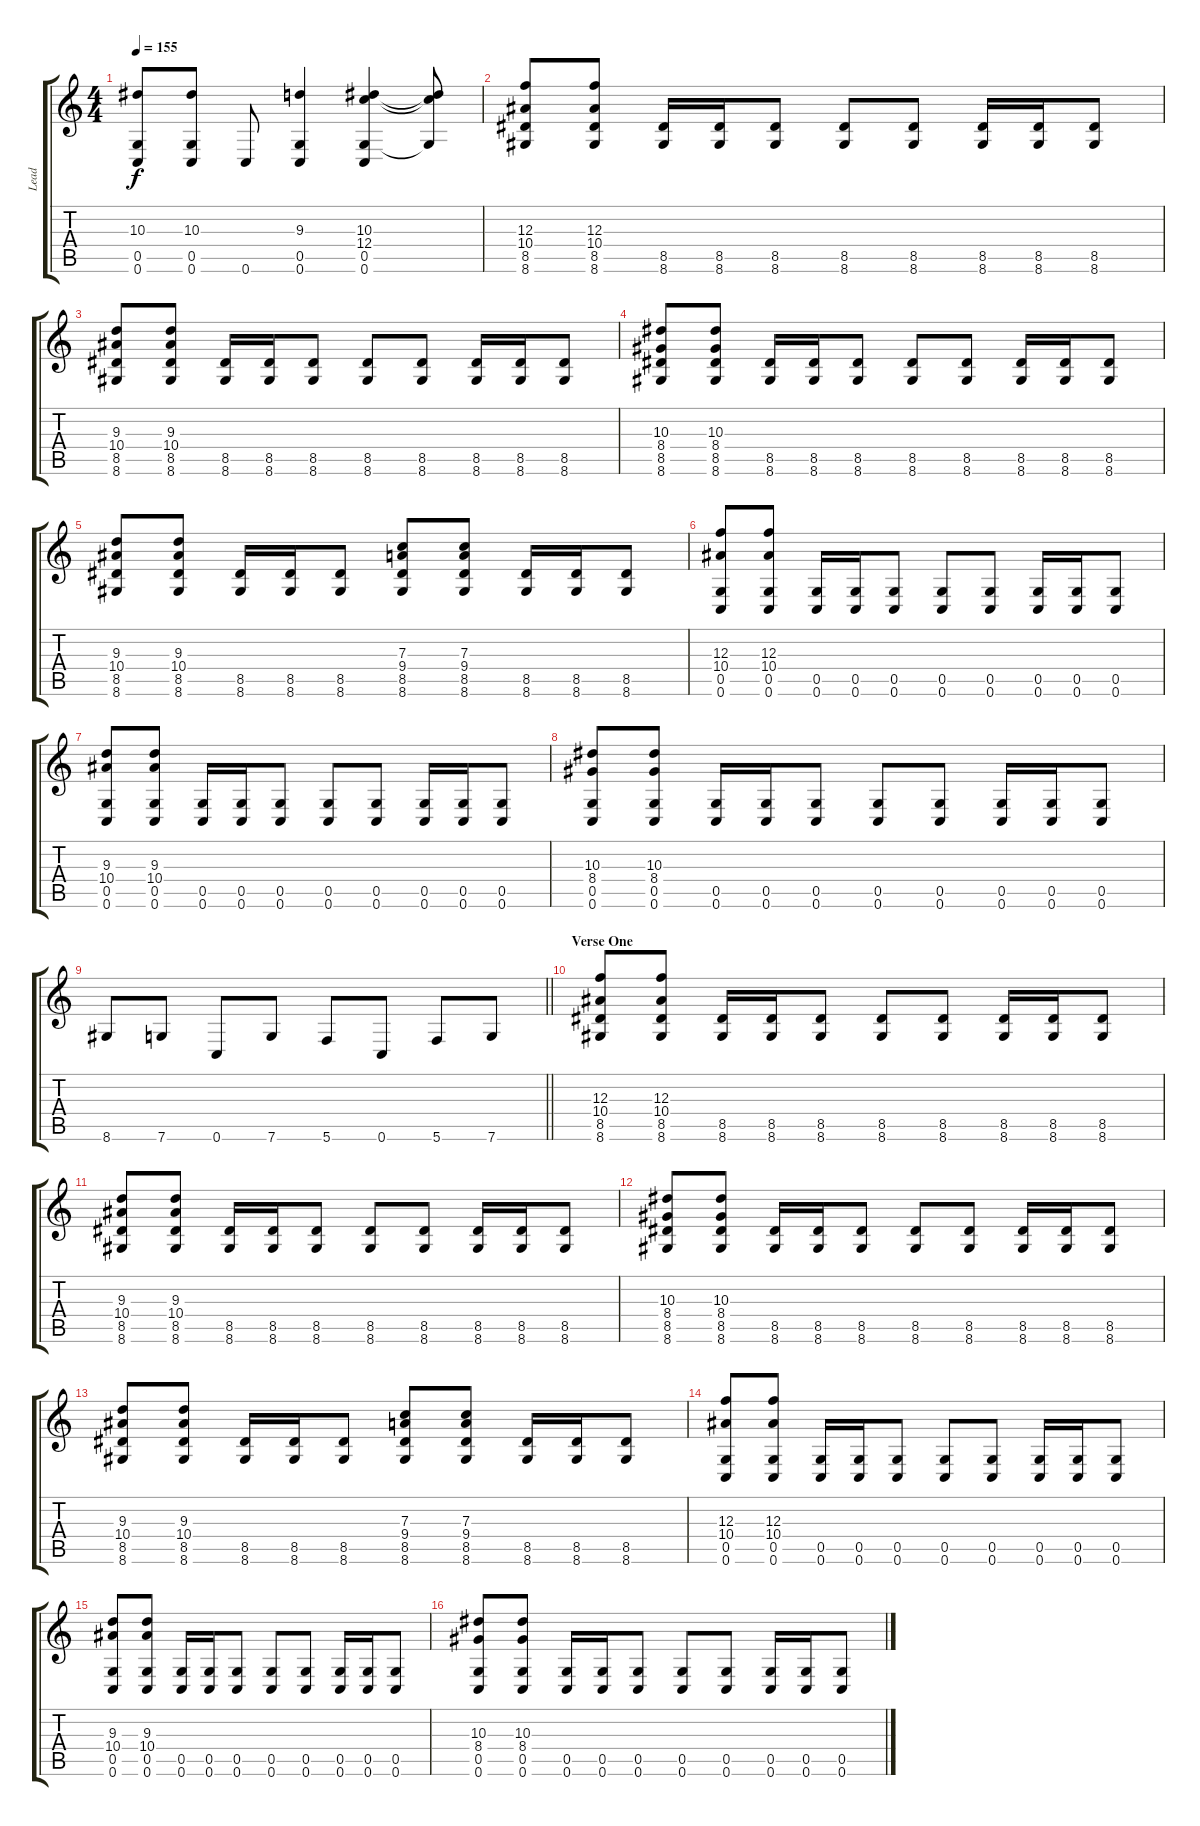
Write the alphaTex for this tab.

\track ("Lead" "Lead") {instrument overdrivenguitar}
\staff {score tabs}
\tuning (D4 A3 F3 C3 G2 C2) {hide}
\ts (4 4)
\tempo 155
\clef g2
\ks c
(10.3 0.5 0.6).8{dy f} (10.3 0.5 0.6).8 0.6.8 (9.3 0.5 0.6).4 (10.3 12.4 0.5 0.6).4 (10.3{t} 12.4{t} 0.5{t}).8 |
(12.3 10.4 8.5 8.6).8 (12.3 10.4 8.5 8.6).8 (8.5 8.6).16 (8.5 8.6).16 (8.5 8.6).8 (8.5 8.6).8 (8.5 8.6).8 (8.5 8.6).16 (8.5 8.6).16 (8.5 8.6).8 |
(9.3 10.4 8.5 8.6).8 (9.3 10.4 8.5 8.6).8 (8.5 8.6).16 (8.5 8.6).16 (8.5 8.6).8 (8.5 8.6).8 (8.5 8.6).8 (8.5 8.6).16 (8.5 8.6).16 (8.5 8.6).8 |
(10.3 8.4 8.5 8.6).8 (10.3 8.4 8.5 8.6).8 (8.5 8.6).16 (8.5 8.6).16 (8.5 8.6).8 (8.5 8.6).8 (8.5 8.6).8 (8.5 8.6).16 (8.5 8.6).16 (8.5 8.6).8 |
(9.3 10.4 8.5 8.6).8 (9.3 10.4 8.5 8.6).8 (8.5 8.6).16 (8.5 8.6).16 (8.5 8.6).8 (7.3 9.4 8.5 8.6).8 (7.3 9.4 8.5 8.6).8 (8.5 8.6).16 (8.5 8.6).16 (8.5 8.6).8 |
(12.3 10.4 0.5 0.6).8 (12.3 10.4 0.5 0.6).8 (0.5 0.6).16 (0.5 0.6).16 (0.5 0.6).8 (0.5 0.6).8 (0.5 0.6).8 (0.5 0.6).16 (0.5 0.6).16 (0.5 0.6).8 |
(9.3 10.4 0.5 0.6).8 (9.3 10.4 0.5 0.6).8 (0.5 0.6).16 (0.5 0.6).16 (0.5 0.6).8 (0.5 0.6).8 (0.5 0.6).8 (0.5 0.6).16 (0.5 0.6).16 (0.5 0.6).8 |
(10.3 8.4 0.5 0.6).8 (10.3 8.4 0.5 0.6).8 (0.5 0.6).16 (0.5 0.6).16 (0.5 0.6).8 (0.5 0.6).8 (0.5 0.6).8 (0.5 0.6).16 (0.5 0.6).16 (0.5 0.6).8 |
\barLineRight lightlight
8.6.8 7.6.8 0.6.8 7.6.8 5.6.8 0.6.8 5.6.8 7.6.8 |
\section ("" "Verse One")
(12.3 10.4 8.5 8.6).8 (12.3 10.4 8.5 8.6).8 (8.5 8.6).16 (8.5 8.6).16 (8.5 8.6).8 (8.5 8.6).8 (8.5 8.6).8 (8.5 8.6).16 (8.5 8.6).16 (8.5 8.6).8 |
(9.3 10.4 8.5 8.6).8 (9.3 10.4 8.5 8.6).8 (8.5 8.6).16 (8.5 8.6).16 (8.5 8.6).8 (8.5 8.6).8 (8.5 8.6).8 (8.5 8.6).16 (8.5 8.6).16 (8.5 8.6).8 |
(10.3 8.4 8.5 8.6).8 (10.3 8.4 8.5 8.6).8 (8.5 8.6).16 (8.5 8.6).16 (8.5 8.6).8 (8.5 8.6).8 (8.5 8.6).8 (8.5 8.6).16 (8.5 8.6).16 (8.5 8.6).8 |
(9.3 10.4 8.5 8.6).8 (9.3 10.4 8.5 8.6).8 (8.5 8.6).16 (8.5 8.6).16 (8.5 8.6).8 (7.3 9.4 8.5 8.6).8 (7.3 9.4 8.5 8.6).8 (8.5 8.6).16 (8.5 8.6).16 (8.5 8.6).8 |
(12.3 10.4 0.5 0.6).8 (12.3 10.4 0.5 0.6).8 (0.5 0.6).16 (0.5 0.6).16 (0.5 0.6).8 (0.5 0.6).8 (0.5 0.6).8 (0.5 0.6).16 (0.5 0.6).16 (0.5 0.6).8 |
(9.3 10.4 0.5 0.6).8 (9.3 10.4 0.5 0.6).8 (0.5 0.6).16 (0.5 0.6).16 (0.5 0.6).8 (0.5 0.6).8 (0.5 0.6).8 (0.5 0.6).16 (0.5 0.6).16 (0.5 0.6).8 |
(10.3 8.4 0.5 0.6).8 (10.3 8.4 0.5 0.6).8 (0.5 0.6).16 (0.5 0.6).16 (0.5 0.6).8 (0.5 0.6).8 (0.5 0.6).8 (0.5 0.6).16 (0.5 0.6).16 (0.5 0.6).8
